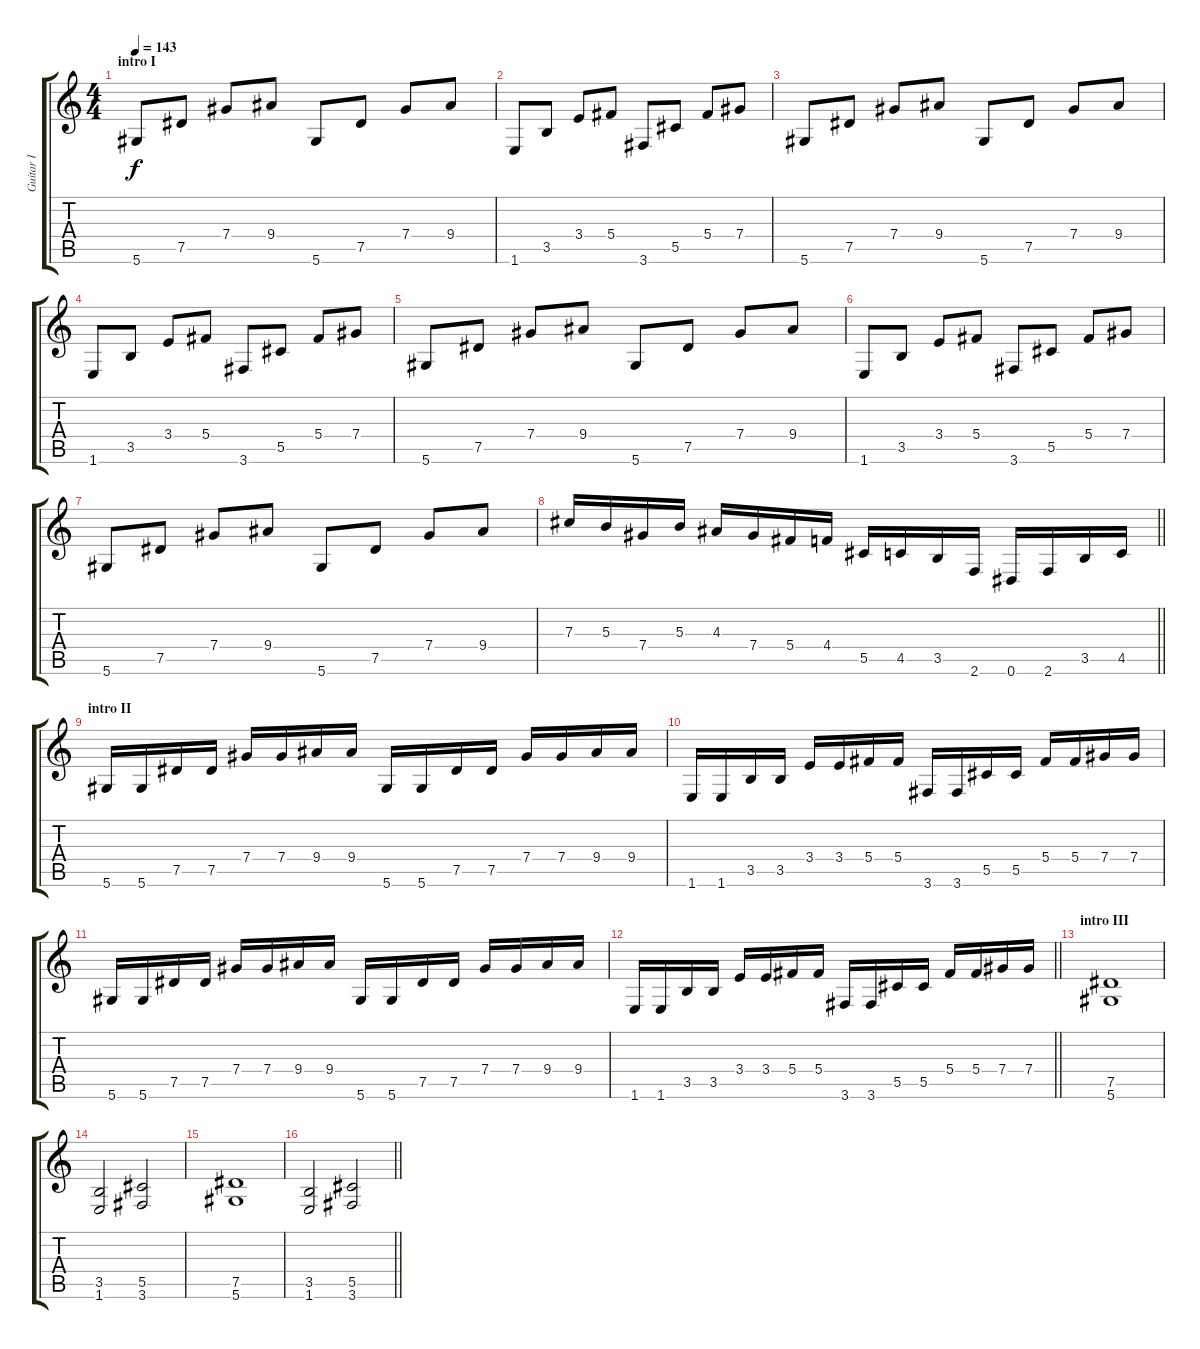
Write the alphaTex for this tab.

\track ("Guitar I" "Guitar I") {instrument distortionguitar}
\staff {score tabs}
\tuning (Eb4 Bb3 Gb3 Db3 Ab2 Eb2) {hide}
\ts (4 4)
\section ("" "intro I")
\tempo 143
\clef g2
\ks c
5.6.8{dy f instrument distortionguitar} 7.5.8 7.4.8 9.4.8 5.6.8 7.5.8 7.4.8 9.4.8 |
1.6.8 3.5.8 3.4.8 5.4.8 3.6.8 5.5.8 5.4.8 7.4.8 |
5.6.8 7.5.8 7.4.8 9.4.8 5.6.8 7.5.8 7.4.8 9.4.8 |
1.6.8 3.5.8 3.4.8 5.4.8 3.6.8 5.5.8 5.4.8 7.4.8 |
5.6.8 7.5.8 7.4.8 9.4.8 5.6.8 7.5.8 7.4.8 9.4.8 |
1.6.8 3.5.8 3.4.8 5.4.8 3.6.8 5.5.8 5.4.8 7.4.8 |
5.6.8 7.5.8 7.4.8 9.4.8 5.6.8 7.5.8 7.4.8 9.4.8 |
\barLineRight lightlight
7.3.16{volume 15} 5.3.16 7.4.16 5.3.16 4.3.16 7.4.16 5.4.16 4.4.16 5.5.16 4.5.16 3.5.16 2.6.16 0.6.16 2.6.16 3.5.16 4.5.16 |
\section ("" "intro II")
5.6.16{volume 13} 5.6.16 7.5.16 7.5.16 7.4.16 7.4.16 9.4.16 9.4.16 5.6.16 5.6.16 7.5.16 7.5.16 7.4.16 7.4.16 9.4.16 9.4.16 |
1.6.16 1.6.16 3.5.16 3.5.16 3.4.16 3.4.16 5.4.16 5.4.16 3.6.16 3.6.16 5.5.16 5.5.16 5.4.16 5.4.16 7.4.16 7.4.16 |
5.6.16 5.6.16 7.5.16 7.5.16 7.4.16 7.4.16 9.4.16 9.4.16 5.6.16 5.6.16 7.5.16 7.5.16 7.4.16 7.4.16 9.4.16 9.4.16 |
\barLineRight lightlight
1.6.16 1.6.16 3.5.16 3.5.16 3.4.16 3.4.16 5.4.16 5.4.16 3.6.16 3.6.16 5.5.16 5.5.16 5.4.16 5.4.16 7.4.16 7.4.16 |
\section ("" "intro III")
(7.5 5.6).1 |
(3.5 1.6).2 (5.5 3.6).2 |
(7.5 5.6).1 |
\barLineRight lightlight
(3.5 1.6).2 (5.5 3.6).2
